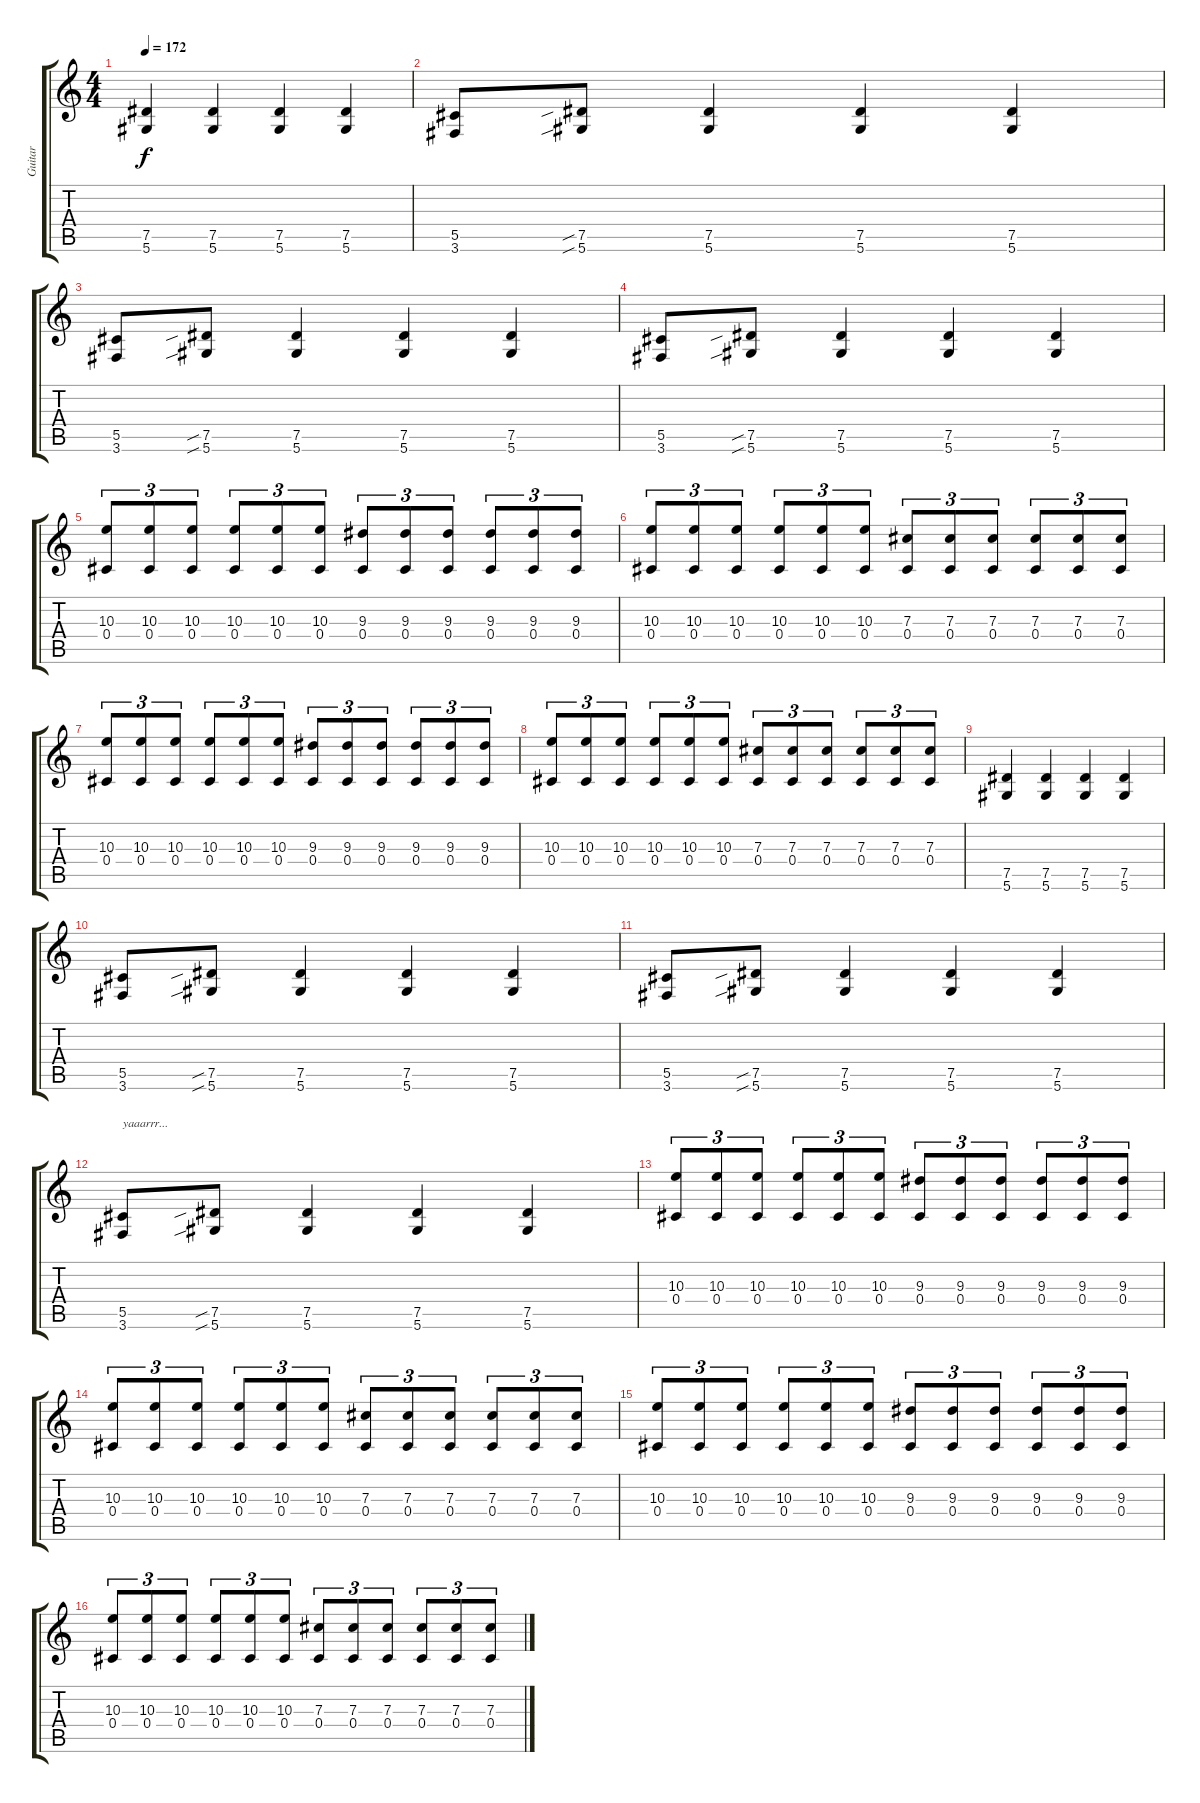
\track ("Guitar" "Guitar") {instrument overdrivenguitar}
\staff {score tabs}
\tuning (Eb4 Bb3 Gb3 Db3 Ab2 Eb2) {hide}
\ts (4 4)
\tempo 172
\clef g2
\ks c
(7.5 5.6).4{dy f} (7.5 5.6).4 (7.5 5.6).4 (7.5 5.6).4 |
(5.5 3.6).8 (7.5{sib} 5.6{sib}).8 (7.5 5.6).4 (7.5 5.6).4 (7.5 5.6).4 |
(5.5 3.6).8 (7.5{sib} 5.6{sib}).8 (7.5 5.6).4 (7.5 5.6).4 (7.5 5.6).4 |
(5.5 3.6).8 (7.5{sib} 5.6{sib}).8 (7.5 5.6).4 (7.5 5.6).4 (7.5 5.6).4 |
(10.3 0.4).8{tu (3 2)} (10.3 0.4).8{tu (3 2)} (10.3 0.4).8{tu (3 2)} (10.3 0.4).8{tu (3 2)} (10.3 0.4).8{tu (3 2)} (10.3 0.4).8{tu (3 2)} (9.3 0.4).8{tu (3 2)} (9.3 0.4).8{tu (3 2)} (9.3 0.4).8{tu (3 2)} (9.3 0.4).8{tu (3 2)} (9.3 0.4).8{tu (3 2)} (9.3 0.4).8{tu (3 2)} |
(10.3 0.4).8{tu (3 2)} (10.3 0.4).8{tu (3 2)} (10.3 0.4).8{tu (3 2)} (10.3 0.4).8{tu (3 2)} (10.3 0.4).8{tu (3 2)} (10.3 0.4).8{tu (3 2)} (7.3 0.4).8{tu (3 2)} (7.3 0.4).8{tu (3 2)} (7.3 0.4).8{tu (3 2)} (7.3 0.4).8{tu (3 2)} (7.3 0.4).8{tu (3 2)} (7.3 0.4).8{tu (3 2)} |
(10.3 0.4).8{tu (3 2)} (10.3 0.4).8{tu (3 2)} (10.3 0.4).8{tu (3 2)} (10.3 0.4).8{tu (3 2)} (10.3 0.4).8{tu (3 2)} (10.3 0.4).8{tu (3 2)} (9.3 0.4).8{tu (3 2)} (9.3 0.4).8{tu (3 2)} (9.3 0.4).8{tu (3 2)} (9.3 0.4).8{tu (3 2)} (9.3 0.4).8{tu (3 2)} (9.3 0.4).8{tu (3 2)} |
(10.3 0.4).8{tu (3 2)} (10.3 0.4).8{tu (3 2)} (10.3 0.4).8{tu (3 2)} (10.3 0.4).8{tu (3 2)} (10.3 0.4).8{tu (3 2)} (10.3 0.4).8{tu (3 2)} (7.3 0.4).8{tu (3 2)} (7.3 0.4).8{tu (3 2)} (7.3 0.4).8{tu (3 2)} (7.3 0.4).8{tu (3 2)} (7.3 0.4).8{tu (3 2)} (7.3 0.4).8{tu (3 2)} |
(7.5 5.6).4 (7.5 5.6).4 (7.5 5.6).4 (7.5 5.6).4 |
(5.5 3.6).8 (7.5{sib} 5.6{sib}).8 (7.5 5.6).4 (7.5 5.6).4 (7.5 5.6).4 |
(5.5 3.6).8 (7.5{sib} 5.6{sib}).8 (7.5 5.6).4 (7.5 5.6).4 (7.5 5.6).4 |
(5.5 3.6).8{txt "yaaarrr..."} (7.5{sib} 5.6{sib}).8 (7.5 5.6).4 (7.5 5.6).4 (7.5 5.6).4 |
(10.3 0.4).8{tu (3 2)} (10.3 0.4).8{tu (3 2)} (10.3 0.4).8{tu (3 2)} (10.3 0.4).8{tu (3 2)} (10.3 0.4).8{tu (3 2)} (10.3 0.4).8{tu (3 2)} (9.3 0.4).8{tu (3 2)} (9.3 0.4).8{tu (3 2)} (9.3 0.4).8{tu (3 2)} (9.3 0.4).8{tu (3 2)} (9.3 0.4).8{tu (3 2)} (9.3 0.4).8{tu (3 2)} |
(10.3 0.4).8{tu (3 2)} (10.3 0.4).8{tu (3 2)} (10.3 0.4).8{tu (3 2)} (10.3 0.4).8{tu (3 2)} (10.3 0.4).8{tu (3 2)} (10.3 0.4).8{tu (3 2)} (7.3 0.4).8{tu (3 2)} (7.3 0.4).8{tu (3 2)} (7.3 0.4).8{tu (3 2)} (7.3 0.4).8{tu (3 2)} (7.3 0.4).8{tu (3 2)} (7.3 0.4).8{tu (3 2)} |
(10.3 0.4).8{tu (3 2)} (10.3 0.4).8{tu (3 2)} (10.3 0.4).8{tu (3 2)} (10.3 0.4).8{tu (3 2)} (10.3 0.4).8{tu (3 2)} (10.3 0.4).8{tu (3 2)} (9.3 0.4).8{tu (3 2)} (9.3 0.4).8{tu (3 2)} (9.3 0.4).8{tu (3 2)} (9.3 0.4).8{tu (3 2)} (9.3 0.4).8{tu (3 2)} (9.3 0.4).8{tu (3 2)} |
(10.3 0.4).8{tu (3 2)} (10.3 0.4).8{tu (3 2)} (10.3 0.4).8{tu (3 2)} (10.3 0.4).8{tu (3 2)} (10.3 0.4).8{tu (3 2)} (10.3 0.4).8{tu (3 2)} (7.3 0.4).8{tu (3 2)} (7.3 0.4).8{tu (3 2)} (7.3 0.4).8{tu (3 2)} (7.3 0.4).8{tu (3 2)} (7.3 0.4).8{tu (3 2)} (7.3 0.4).8{tu (3 2)}
